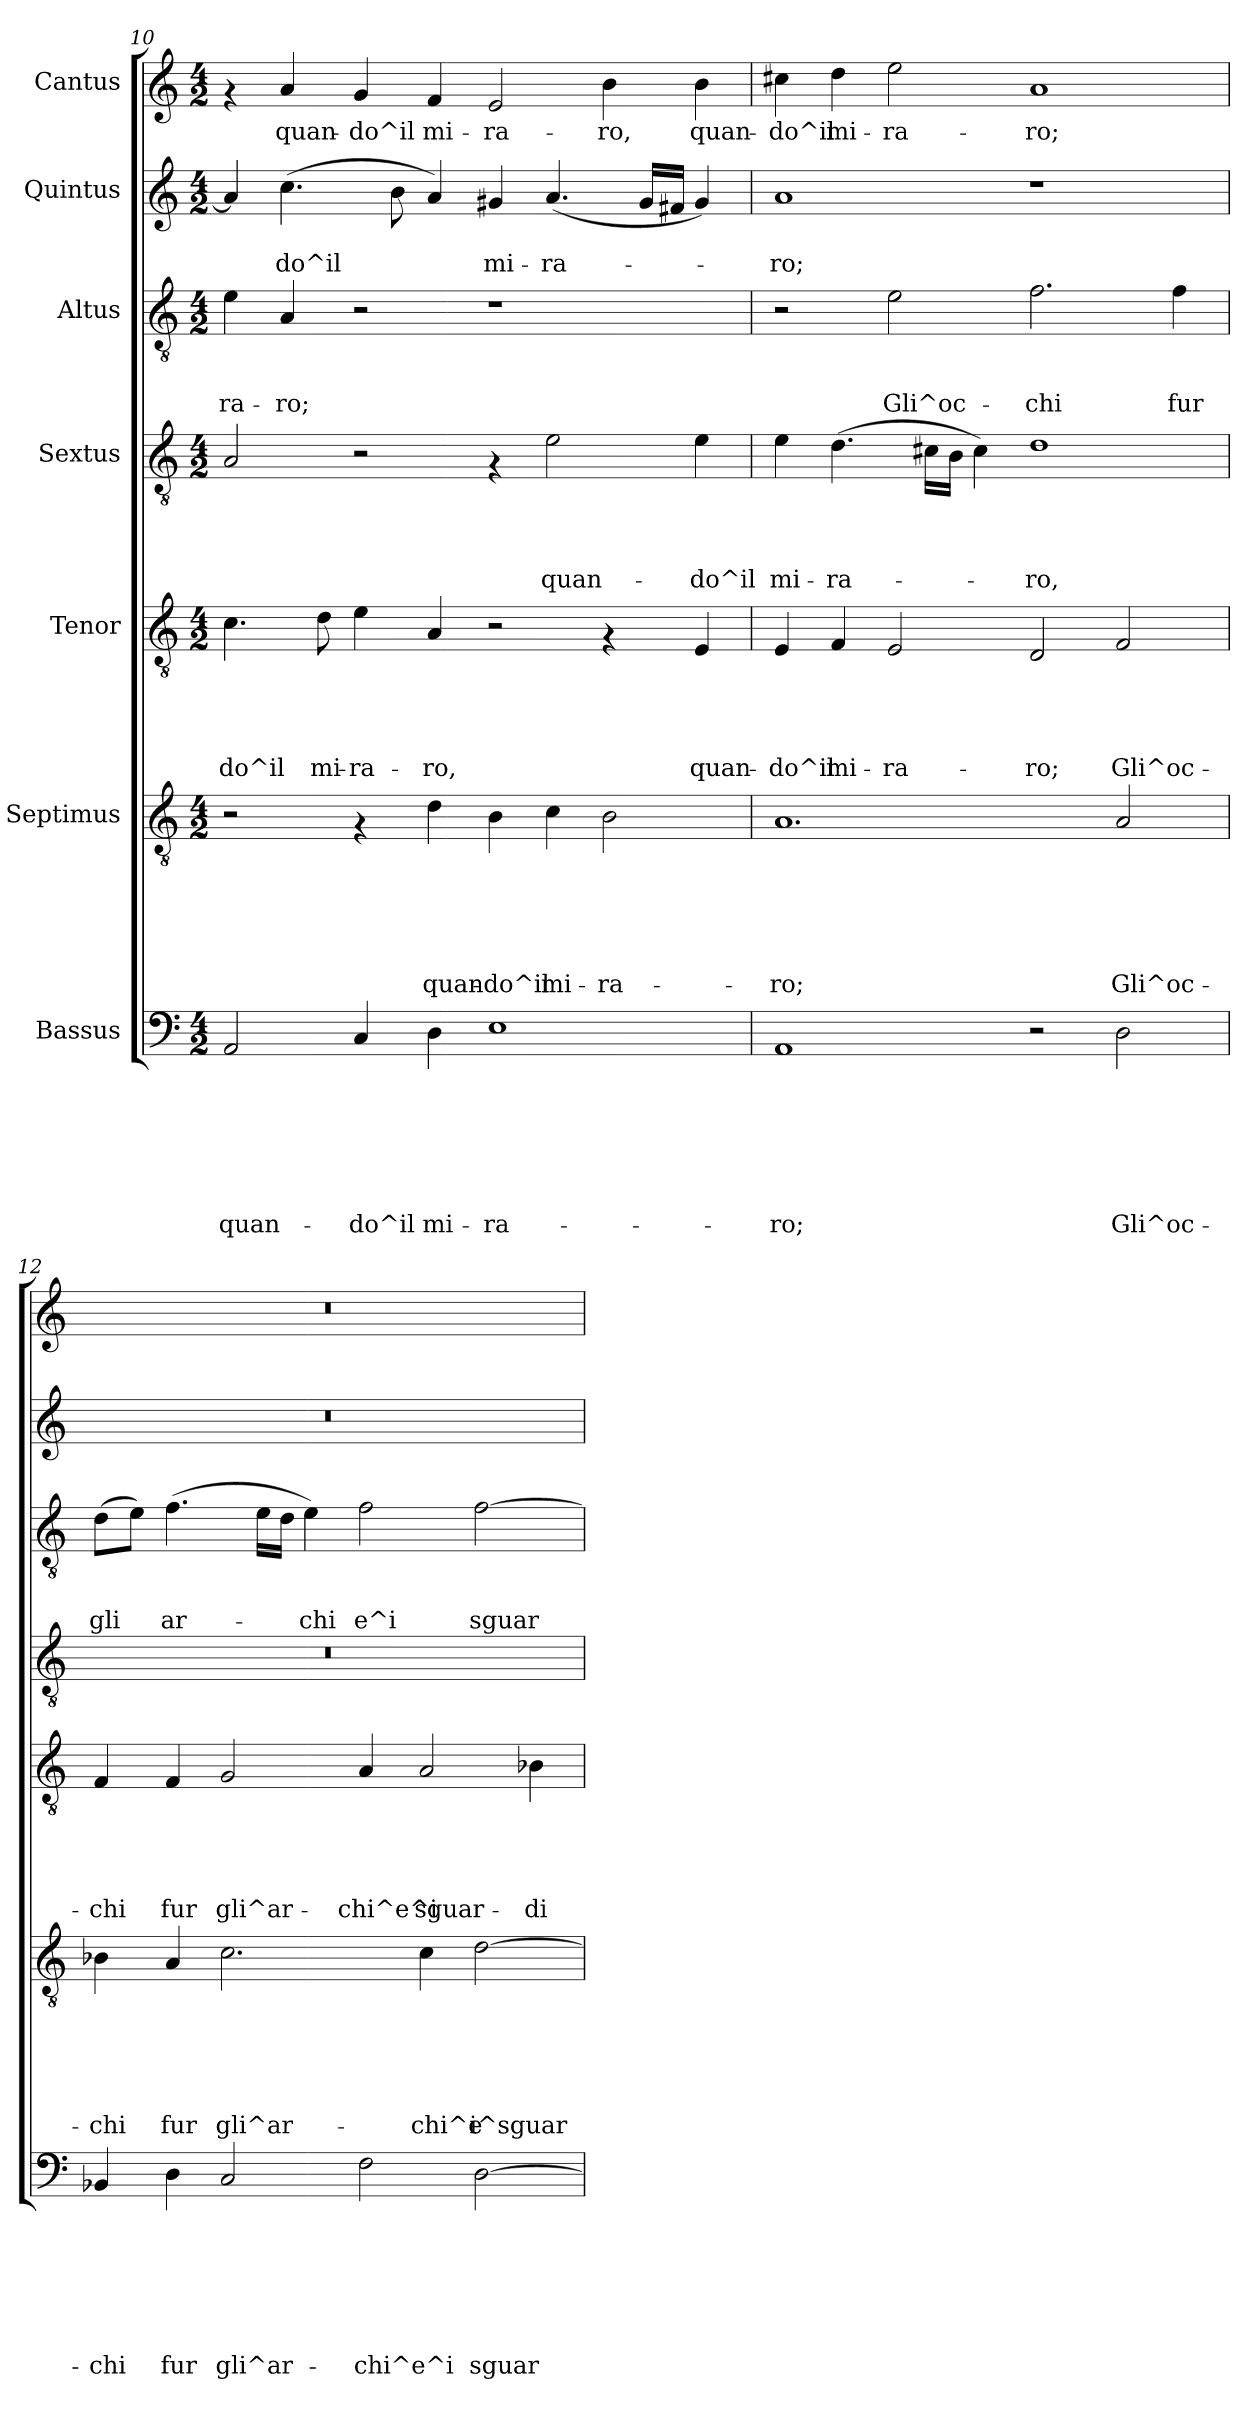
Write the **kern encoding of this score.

**kern	**text	**text	**text	**text	**text	**text	**text	**kern	**text	**text	**text	**text	**text	**text	**kern	**text	**text	**text	**text	**text	**kern	**text	**text	**text	**text	**kern	**text	**text	**text	**kern	**text	**text	**kern	**text
*part7	*part7	*part7	*part7	*part7	*part7	*part7	*part7	*part6	*part6	*part6	*part6	*part6	*part6	*part6	*part5	*part5	*part5	*part5	*part5	*part5	*part4	*part4	*part4	*part4	*part4	*part3	*part3	*part3	*part3	*part2	*part2	*part2	*part1	*part1
*staff7	*staff7	*staff7	*staff7	*staff7	*staff7	*staff7	*staff7	*staff6	*staff6	*staff6	*staff6	*staff6	*staff6	*staff6	*staff5	*staff5	*staff5	*staff5	*staff5	*staff5	*staff4	*staff4	*staff4	*staff4	*staff4	*staff3	*staff3	*staff3	*staff3	*staff2	*staff2	*staff2	*staff1	*staff1
*I"Bassus	*	*	*	*	*	*	*	*I"Septimus	*	*	*	*	*	*	*I"Tenor	*	*	*	*	*	*I"Sextus	*	*	*	*	*I"Altus	*	*	*	*I"Quintus	*	*	*I"Cantus	*
!!LO:PB:g=z
*clefF4	*	*	*	*	*	*	*	*clefGv2	*	*	*	*	*	*	*clefGv2	*	*	*	*	*	*clefGv2	*	*	*	*	*clefGv2	*	*	*	*clefG2	*	*	*clefG2	*
*k[]	*	*	*	*	*	*	*	*k[]	*	*	*	*	*	*	*k[]	*	*	*	*	*	*k[]	*	*	*	*	*k[]	*	*	*	*k[]	*	*	*k[]	*
*C:	*	*	*	*	*	*	*	*C:	*	*	*	*	*	*	*C:	*	*	*	*	*	*C:	*	*	*	*	*C:	*	*	*	*C:	*	*	*C:	*
*M4/2	*	*	*	*	*	*	*	*M4/2	*	*	*	*	*	*	*M4/2	*	*	*	*	*	*M4/2	*	*	*	*	*M4/2	*	*	*	*M4/2	*	*	*M4/2	*
=10	=10	=10	=10	=10	=10	=10	=10	=10	=10	=10	=10	=10	=10	=10	=10	=10	=10	=10	=10	=10	=10	=10	=10	=10	=10	=10	=10	=10	=10	=10	=10	=10	=10	=10
!	!	!	!	!	!	!	!LO:LY:b	!	!	!	!	!	!	!	!	!	!	!	!	!LO:LY:b	!	!	!	!	!	!	!	!	!LO:LY:b	!	!	!	!	!
2AA/	.	.	.	.	.	.	quan-	2r	.	.	.	.	.	.	4.c\	.	.	.	.	-do^il	2A/	.	.	.	.	4e\	.	.	-ra-	4a/]	.	.	4rf	.
!	!	!	!	!	!	!	!	!	!	!	!	!	!	!	!	!	!	!	!	!	!	!	!	!	!	!	!	!	!LO:LY:b	!	!	!LO:LY:b	!	!LO:LY:b
.	.	.	.	.	.	.	.	.	.	.	.	.	.	.	.	.	.	.	.	.	.	.	.	.	.	4A/	.	.	-ro;	(>4.cc\	.	-do^il	4a/	quan-
!	!	!	!	!	!	!	!	!	!	!	!	!	!	!	!	!	!	!	!	!LO:LY:b	!	!	!	!	!	!	!	!	!	!	!	!	!	!
.	.	.	.	.	.	.	.	.	.	.	.	.	.	.	8d\	.	.	.	.	mi-	.	.	.	.	.	.	.	.	.	.	.	.	.	.
!	!	!	!	!	!	!	!LO:LY:b	!	!	!	!	!	!	!	!	!	!	!	!	!LO:LY:b	!	!	!	!	!	!	!	!	!	!	!	!	!	!LO:LY:b
4C/	.	.	.	.	.	.	-do^il	4rF	.	.	.	.	.	.	4e\	.	.	.	.	-ra-	2r	.	.	.	.	2r	.	.	.	.	.	.	4g/	-do^il
.	.	.	.	.	.	.	.	.	.	.	.	.	.	.	.	.	.	.	.	.	.	.	.	.	.	.	.	.	.	8b\	.	.	.	.
!	!	!	!	!	!	!	!LO:LY:b	!	!	!	!	!	!	!LO:LY:b	!	!	!	!	!	!LO:LY:b	!	!	!	!	!	!	!	!	!	!	!	!	!	!LO:LY:b
4D\	.	.	.	.	.	.	mi-	4d\	.	.	.	.	.	quan-	4A/	.	.	.	.	-ro,	.	.	.	.	.	.	.	.	.	4a/)	.	.	4f/	mi-
!	!	!	!	!	!	!	!LO:LY:b	!	!	!	!	!	!	!LO:LY:b	!	!	!	!	!	!	!	!	!	!	!	!	!	!	!	!	!	!LO:LY:b	!	!LO:LY:b
1E	.	.	.	.	.	.	-ra-	4B\	.	.	.	.	.	-do^il	2r	.	.	.	.	.	4rF	.	.	.	.	1r	.	.	.	4g#X/	.	mi-	2e/	-ra-
!	!	!	!	!	!	!	!	!	!	!	!	!	!	!LO:LY:b	!	!	!	!	!	!	!	!	!	!	!LO:LY:b	!	!	!	!	!	!	!LO:LY:b	!	!
.	.	.	.	.	.	.	.	4c\	.	.	.	.	.	mi-	.	.	.	.	.	.	2e\	.	.	.	quan-	.	.	.	.	(<4.a/	.	-ra-	.	.
!	!	!	!	!	!	!	!	!	!	!	!	!	!	!LO:LY:b	!	!	!	!	!	!	!	!	!	!	!	!	!	!	!	!	!	!	!	!LO:LY:b
.	.	.	.	.	.	.	.	2B\	.	.	.	.	.	-ra-	4rF	.	.	.	.	.	.	.	.	.	.	.	.	.	.	.	.	.	4b\	-ro,
.	.	.	.	.	.	.	.	.	.	.	.	.	.	.	.	.	.	.	.	.	.	.	.	.	.	.	.	.	.	16g#/LL	.	.	.	.
.	.	.	.	.	.	.	.	.	.	.	.	.	.	.	.	.	.	.	.	.	.	.	.	.	.	.	.	.	.	16f#X/JJ	.	.	.	.
!	!	!	!	!	!	!	!	!	!	!	!	!	!	!	!	!	!	!	!	!LO:LY:b	!	!	!	!	!LO:LY:b	!	!	!	!	!	!	!	!	!LO:LY:b
.	.	.	.	.	.	.	.	.	.	.	.	.	.	.	4E/	.	.	.	.	quan-	4e\	.	.	.	-do^il	.	.	.	.	4g#/)	.	.	4b\	quan-
=11	=11	=11	=11	=11	=11	=11	=11	=11	=11	=11	=11	=11	=11	=11	=11	=11	=11	=11	=11	=11	=11	=11	=11	=11	=11	=11	=11	=11	=11	=11	=11	=11	=11	=11
!	!	!	!	!	!	!	!LO:LY:b	!	!	!	!	!	!	!LO:LY:b	!	!	!	!	!	!LO:LY:b	!	!	!	!	!LO:LY:b	!	!	!	!	!	!	!LO:LY:b	!	!LO:LY:b
1AA	.	.	.	.	.	.	-ro;	1.A	.	.	.	.	.	-ro;	4E/	.	.	.	.	-do^il	4e\	.	.	.	mi-	2r	.	.	.	1a	.	-ro;	4cc#X\	-do^il
!	!	!	!	!	!	!	!	!	!	!	!	!	!	!	!	!	!	!	!	!LO:LY:b	!	!	!	!	!LO:LY:b	!	!	!	!	!	!	!	!	!LO:LY:b
.	.	.	.	.	.	.	.	.	.	.	.	.	.	.	4F/	.	.	.	.	mi-	(>4.d\	.	.	.	-ra-	.	.	.	.	.	.	.	4dd\	mi-
!	!	!	!	!	!	!	!	!	!	!	!	!	!	!	!	!	!	!	!	!LO:LY:b	!	!	!	!	!	!	!	!	!LO:LY:b	!	!	!	!	!LO:LY:b
.	.	.	.	.	.	.	.	.	.	.	.	.	.	.	2E/	.	.	.	.	-ra-	.	.	.	.	.	2e\	.	.	Gli^oc-	.	.	.	2ee\	-ra-
.	.	.	.	.	.	.	.	.	.	.	.	.	.	.	.	.	.	.	.	.	16c#X\LL	.	.	.	.	.	.	.	.	.	.	.	.	.
.	.	.	.	.	.	.	.	.	.	.	.	.	.	.	.	.	.	.	.	.	16B\JJ	.	.	.	.	.	.	.	.	.	.	.	.	.
.	.	.	.	.	.	.	.	.	.	.	.	.	.	.	.	.	.	.	.	.	4c#\)	.	.	.	.	.	.	.	.	.	.	.	.	.
!	!	!	!	!	!	!	!	!	!	!	!	!	!	!	!	!	!	!	!	!LO:LY:b	!	!	!	!	!LO:LY:b	!	!	!	!LO:LY:b	!	!	!	!	!LO:LY:b
2r	.	.	.	.	.	.	.	.	.	.	.	.	.	.	2D/	.	.	.	.	-ro;	1d	.	.	.	-ro,	2.f\	.	.	-chi	1r	.	.	1a	-ro;
!	!	!	!	!	!	!	!LO:LY:b	!	!	!	!	!	!	!LO:LY:b	!	!	!	!	!	!LO:LY:b	!	!	!	!	!	!	!	!	!	!	!	!	!	!
2D\	.	.	.	.	.	.	Gli^oc-	2A/	.	.	.	.	.	Gli^oc-	2F/	.	.	.	.	Gli^oc-	.	.	.	.	.	.	.	.	.	.	.	.	.	.
!	!	!	!	!	!	!	!	!	!	!	!	!	!	!	!	!	!	!	!	!	!	!	!	!	!	!	!	!	!LO:LY:b	!	!	!	!	!
.	.	.	.	.	.	.	.	.	.	.	.	.	.	.	.	.	.	.	.	.	.	.	.	.	.	4f\	.	.	fur	.	.	.	.	.
!!LO:PB:g=z
=12	=12	=12	=12	=12	=12	=12	=12	=12	=12	=12	=12	=12	=12	=12	=12	=12	=12	=12	=12	=12	=12	=12	=12	=12	=12	=12	=12	=12	=12	=12	=12	=12	=12	=12
!	!	!	!	!	!	!	!LO:LY:b	!	!	!	!	!	!	!LO:LY:b	!	!	!	!	!	!LO:LY:b	!	!	!	!	!	!	!	!	!LO:LY:b	!	!	!	!	!
4BB-X/	.	.	.	.	.	.	-chi	4B-X\	.	.	.	.	.	-chi	4F/	.	.	.	.	-chi	0r	.	.	.	.	(>8d\L	.	.	gli	0r	.	.	0r	.
.	.	.	.	.	.	.	.	.	.	.	.	.	.	.	.	.	.	.	.	.	.	.	.	.	.	8e\J)	.	.	.	.	.	.	.	.
!	!	!	!	!	!	!	!LO:LY:b	!	!	!	!	!	!	!LO:LY:b	!	!	!	!	!	!LO:LY:b	!	!	!	!	!	!	!	!	!LO:LY:b	!	!	!	!	!
4D\	.	.	.	.	.	.	fur	4A/	.	.	.	.	.	fur	4F/	.	.	.	.	fur	.	.	.	.	.	(>4.f\	.	.	ar-	.	.	.	.	.
!	!	!	!	!	!	!	!LO:LY:b	!	!	!	!	!	!	!LO:LY:b	!	!	!	!	!	!LO:LY:b	!	!	!	!	!	!	!	!	!	!	!	!	!	!
2C/	.	.	.	.	.	.	gli^ar-	2.c\	.	.	.	.	.	gli^ar-	2G/	.	.	.	.	gli^ar-	.	.	.	.	.	.	.	.	.	.	.	.	.	.
.	.	.	.	.	.	.	.	.	.	.	.	.	.	.	.	.	.	.	.	.	.	.	.	.	.	16e\LL	.	.	.	.	.	.	.	.
.	.	.	.	.	.	.	.	.	.	.	.	.	.	.	.	.	.	.	.	.	.	.	.	.	.	16d\JJ	.	.	.	.	.	.	.	.
!	!	!	!	!	!	!	!	!	!	!	!	!	!	!	!	!	!	!	!	!	!	!	!	!	!	!	!	!	!LO:LY:b	!	!	!	!	!
.	.	.	.	.	.	.	.	.	.	.	.	.	.	.	.	.	.	.	.	.	.	.	.	.	.	4e\)	.	.	-chi	.	.	.	.	.
!	!	!	!	!	!	!	!LO:LY:b	!	!	!	!	!	!	!	!	!	!	!	!	!LO:LY:b	!	!	!	!	!	!	!	!	!LO:LY:b	!	!	!	!	!
2F\	.	.	.	.	.	.	-chi^e^i	.	.	.	.	.	.	.	4A/	.	.	.	.	-chi^e^i	.	.	.	.	.	2f\	.	.	e^i	.	.	.	.	.
!	!	!	!	!	!	!	!	!	!	!	!	!	!	!LO:LY:b	!	!	!	!	!	!LO:LY:b	!	!	!	!	!	!	!	!	!	!	!	!	!	!
.	.	.	.	.	.	.	.	4c\	.	.	.	.	.	-chi^e	2A/	.	.	.	.	sguar-	.	.	.	.	.	.	.	.	.	.	.	.	.	.
!	!	!	!	!	!	!	!LO:LY:b	!	!	!	!	!	!	!LO:LY:b	!	!	!	!	!	!	!	!	!	!	!	!	!	!	!LO:LY:b	!	!	!	!	!
[>2D\	.	.	.	.	.	.	sguar-	[>2d\	.	.	.	.	.	i^sguar-	.	.	.	.	.	.	.	.	.	.	.	[>2f\	.	.	sguar-	.	.	.	.	.
!	!	!	!	!	!	!	!	!	!	!	!	!	!	!	!	!	!	!	!	!LO:LY:b	!	!	!	!	!	!	!	!	!	!	!	!	!	!
.	.	.	.	.	.	.	.	.	.	.	.	.	.	.	4B-X\	.	.	.	.	-di	.	.	.	.	.	.	.	.	.	.	.	.	.	.
=	=	=	=	=	=	=	=	=	=	=	=	=	=	=	=	=	=	=	=	=	=	=	=	=	=	=	=	=	=	=	=	=	=	=
*-	*-	*-	*-	*-	*-	*-	*-	*-	*-	*-	*-	*-	*-	*-	*-	*-	*-	*-	*-	*-	*-	*-	*-	*-	*-	*-	*-	*-	*-	*-	*-	*-	*-	*-
